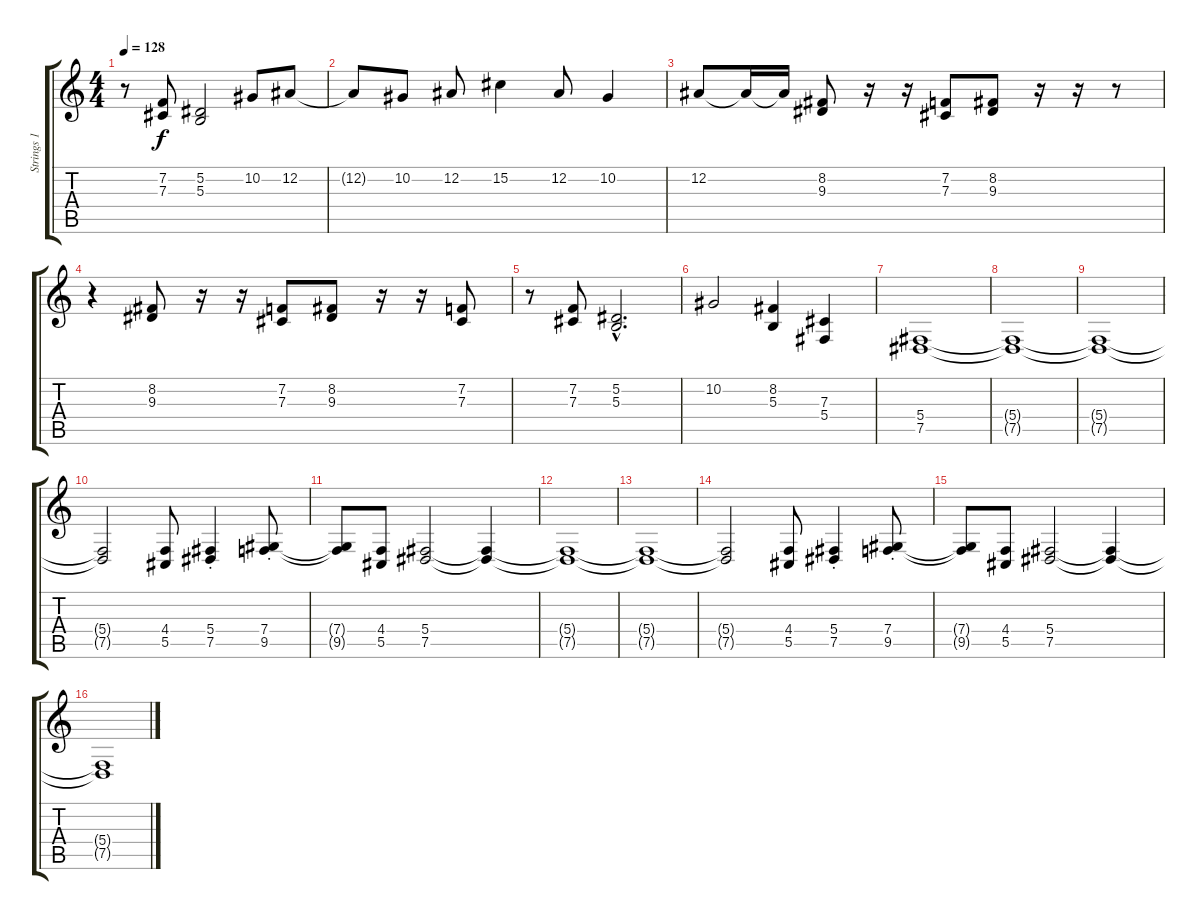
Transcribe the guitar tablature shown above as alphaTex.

\track ("Strings 1" "Strings 1") {instrument stringensemble1}
\staff {score tabs}
\tuning (Eb4 Bb3 Gb3 Db3 Ab2 Eb2) {hide}
\ts (4 4)
\tempo 128
\clef g2
\ks c
r.8{dy f} (7.2 7.3).8 (5.2 5.3).2 10.2.8 12.2.8 |
12.2{t}.8 10.2.8 12.2.8 15.2.4 12.2.8 10.2.4 |
12.2.8 12.2{t}.16 12.2{t}.16 (8.2 9.3).8 r.16 r.16 (7.2 7.3).8 (8.2 9.3).8 r.16 r.16 r.8 |
r.4 (8.2 9.3).8 r.16 r.16 (7.2 7.3).8 (8.2 9.3).8 r.16 r.16 (7.2 7.3).8 |
r.8 (7.2 7.3).8 (5.2{hac} 5.3{hac}).2{d} |
10.2.2 (8.2 5.3).4 (7.3 5.4).4 |
(5.4 7.5).1{volume 13 instrument stringensemble1} |
(5.4{t} 7.5{t}).1 |
(5.4{t} 7.5{t}).1 |
(5.4{t} 7.5{t}).2 (4.4 5.5).8 (5.4{st} 7.5{st}).4 (7.4{st} 9.5{st}).8 |
(7.4{t} 9.5{t}).8 (4.4 5.5).8 (5.4 7.5).2 (5.4{t} 7.5{t}).4 |
(5.4{t} 7.5{t}).1 |
(5.4{t} 7.5{t}).1 |
(5.4{t} 7.5{t}).2 (4.4 5.5).8 (5.4{st} 7.5{st}).4 (7.4{st} 9.5{st}).8 |
(7.4{t} 9.5{t}).8 (4.4 5.5).8 (5.4 7.5).2 (5.4{t} 7.5{t}).4 |
(5.4{t} 7.5{t}).1
